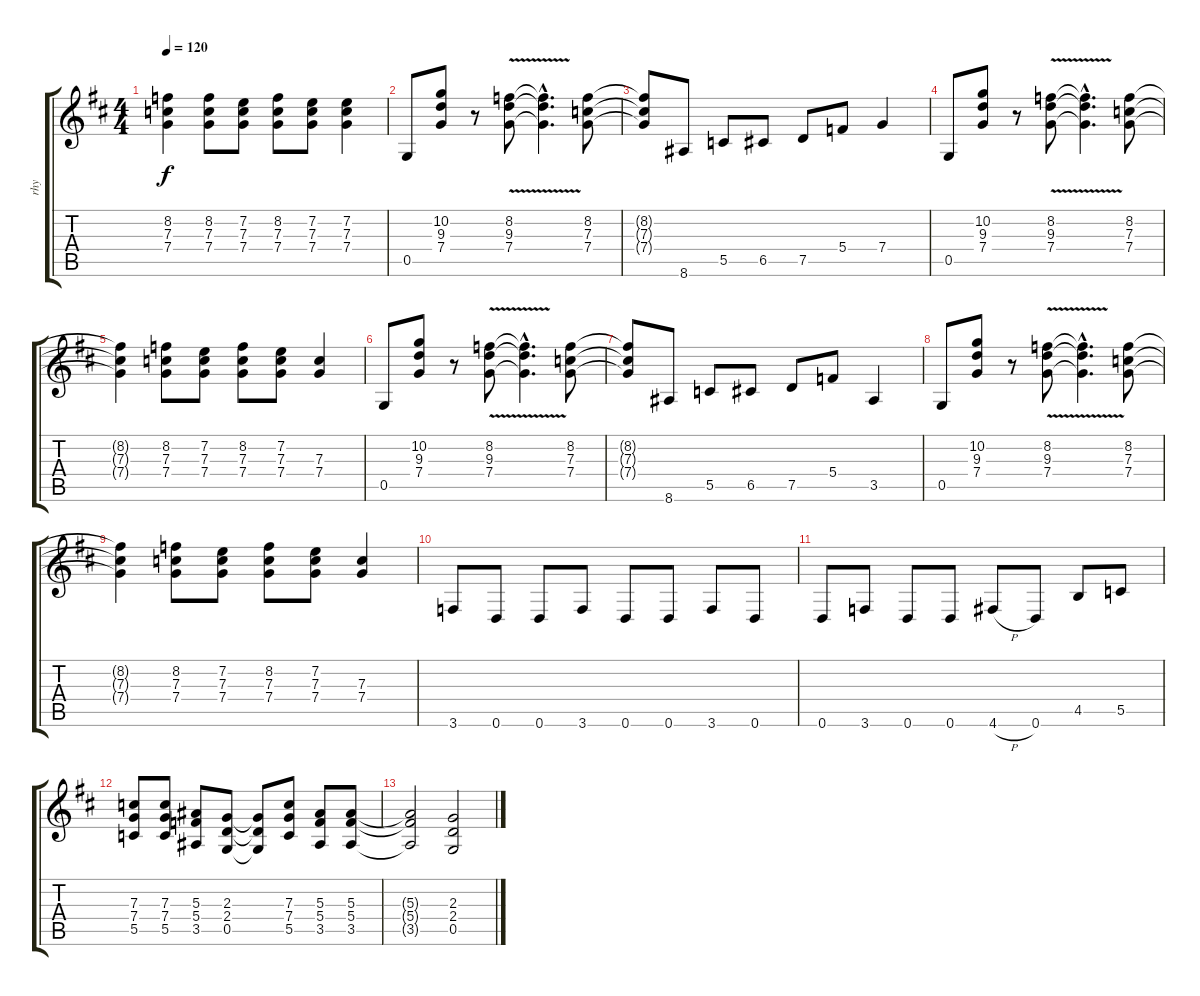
\track ("rhy" "rhy") {instrument distortionguitar}
\staff {score tabs}
\tuning (D4 A3 F3 C3 G2 D2) {hide}
\ts (4 4)
\tempo 120
\clef g2
\ks d
(8.2{t} 7.3{t} 7.4{t}).4{dy f} (8.2 7.3 7.4).8 (7.2 7.3 7.4).8 (8.2 7.3 7.4).8 (7.2 7.3 7.4).8 (7.2 7.3 7.4).4 |
0.5.8 (10.2 9.3 7.4).8 r.8 (8.2{v} 9.3{v} 7.4{v}).8 (8.2{hac t} 9.3{hac t} 7.4{hac t}).4{d} (8.2 7.3 7.4).8 |
(8.2{t} 7.3{t} 7.4{t}).8 8.6.8 5.5.8 6.5.8 7.5.8 5.4.8 7.4.4 |
0.5.8 (10.2 9.3 7.4).8 r.8 (8.2{v} 9.3{v} 7.4{v}).8 (8.2{hac t} 9.3{hac t} 7.4{hac t}).4{d} (8.2 7.3 7.4).8 |
(8.2{t} 7.3{t} 7.4{t}).4 (8.2 7.3 7.4).8 (7.2 7.3 7.4).8 (8.2 7.3 7.4).8 (7.2 7.3 7.4).8 (7.3 7.4).4 |
0.5.8 (10.2 9.3 7.4).8 r.8 (8.2{v} 9.3{v} 7.4{v}).8 (8.2{hac t} 9.3{hac t} 7.4{hac t}).4{d} (8.2 7.3 7.4).8 |
(8.2{t} 7.3{t} 7.4{t}).8 8.6.8 5.5.8 6.5.8 7.5.8 5.4.8 3.5.4 |
0.5.8 (10.2 9.3 7.4).8 r.8 (8.2{v} 9.3{v} 7.4{v}).8 (8.2{hac t} 9.3{hac t} 7.4{hac t}).4{d} (8.2 7.3 7.4).8 |
(8.2{t} 7.3{t} 7.4{t}).4 (8.2 7.3 7.4).8 (7.2 7.3 7.4).8 (8.2 7.3 7.4).8 (7.2 7.3 7.4).8 (7.3 7.4).4 |
3.6.8 0.6.8 0.6.8 3.6.8 0.6.8 0.6.8 3.6.8 0.6.8 |
0.6.8 3.6.8 0.6.8 0.6.8 4.6{h}.8 0.6.8 4.5.8 5.5.8 |
(7.3 7.4 5.5).8 (7.3 7.4 5.5).8 (5.3 5.4 3.5).8 (2.3 2.4 0.5).8 (2.3{t} 2.4{t} 0.5{t}).8 (7.3 7.4 5.5).8 (5.3 5.4 3.5).8 (5.3 5.4 3.5).8 |
(5.3{t} 5.4{t} 3.5{t}).2 (2.3 2.4 0.5).2
